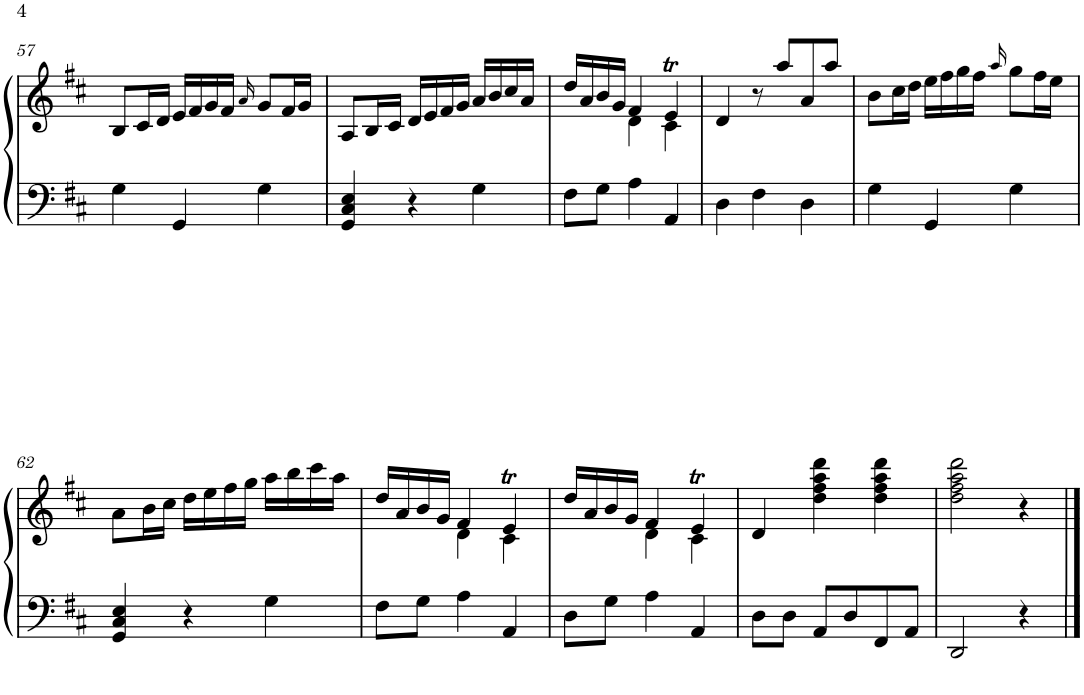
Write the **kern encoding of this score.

**kern	**kern
*part1	*part1
*staff2	*staff1
*I"Piano	*
*I'Pno.	*
!!LO:PB:g=z
*clefF4	*clefG2
*k[f#c#]	*k[f#c#]
*M3/4	*M3/4
=57	=57
4G\	8B/L
.	16c#/L
.	16d/JJ
4GG/	16e/LL
.	16f#/
.	16g/
.	16f#/JJ
.	16qa/
4G\	8g/L
.	16f#/L
.	16g/JJ
=58	=58
4GG/ 4C#/ 4E/	8A/L
.	16B/L
.	16c#/JJ
4r	16d/LL
.	16e/
.	16f#/
.	16g/JJ
4G\	16a/LL
.	16b/
.	16cc#/
.	16a/JJ
=59	=59
*	*^
8F#\L	16dd/LL	4ryy
.	16a/	.
8G\J	16b/	.
.	16g/JJ	.
4A\	4f#/	4d\
4AA/	4eT/	4c#\
*	*v	*v
=60	=60
4D\	4d/
4F#\	8r
.	8aa/L
4D\	8a/
.	8aa/J
=61	=61
4G\	8b\L
.	16cc#\L
.	16dd\JJ
4GG/	16ee\LL
.	16ff#\
.	16gg\
.	16ff#\JJ
.	16qaa/
4G\	8gg\L
.	16ff#\L
.	16ee\JJ
!!LO:LB:g=z
=62	=62
4GG/ 4C#/ 4E/	8a\L
.	16b\L
.	16cc#\JJ
4r	16dd\LL
.	16ee\
.	16ff#\
.	16gg\JJ
4G\	16aa\LL
.	16bb\
.	16ccc#\
.	16aa\JJ
=63	=63
*	*^
8F#\L	16dd/LL	4ryy
.	16a/	.
8G\J	16b/	.
.	16g/JJ	.
4A\	4f#/	4d\
4AA/	4eT/	4c#\
=64	=64	=64
8D\L	16dd/LL	4ryy
.	16a/	.
8G\J	16b/	.
.	16g/JJ	.
4A\	4f#/	4d\
4AA/	4eT/	4c#\
*	*v	*v
=65	=65
8D\L	4d/
8D\J	.
8AA/L	4dd\ 4ff#\ 4aa\ 4ddd\
8D/	.
8FF#/	4dd\ 4ff#\ 4aa\ 4ddd\
8AA/J	.
=66	=66
2DD/	2dd\ 2ff#\ 2aa\ 2ddd\
4r	4r
==	==
*-	*-
